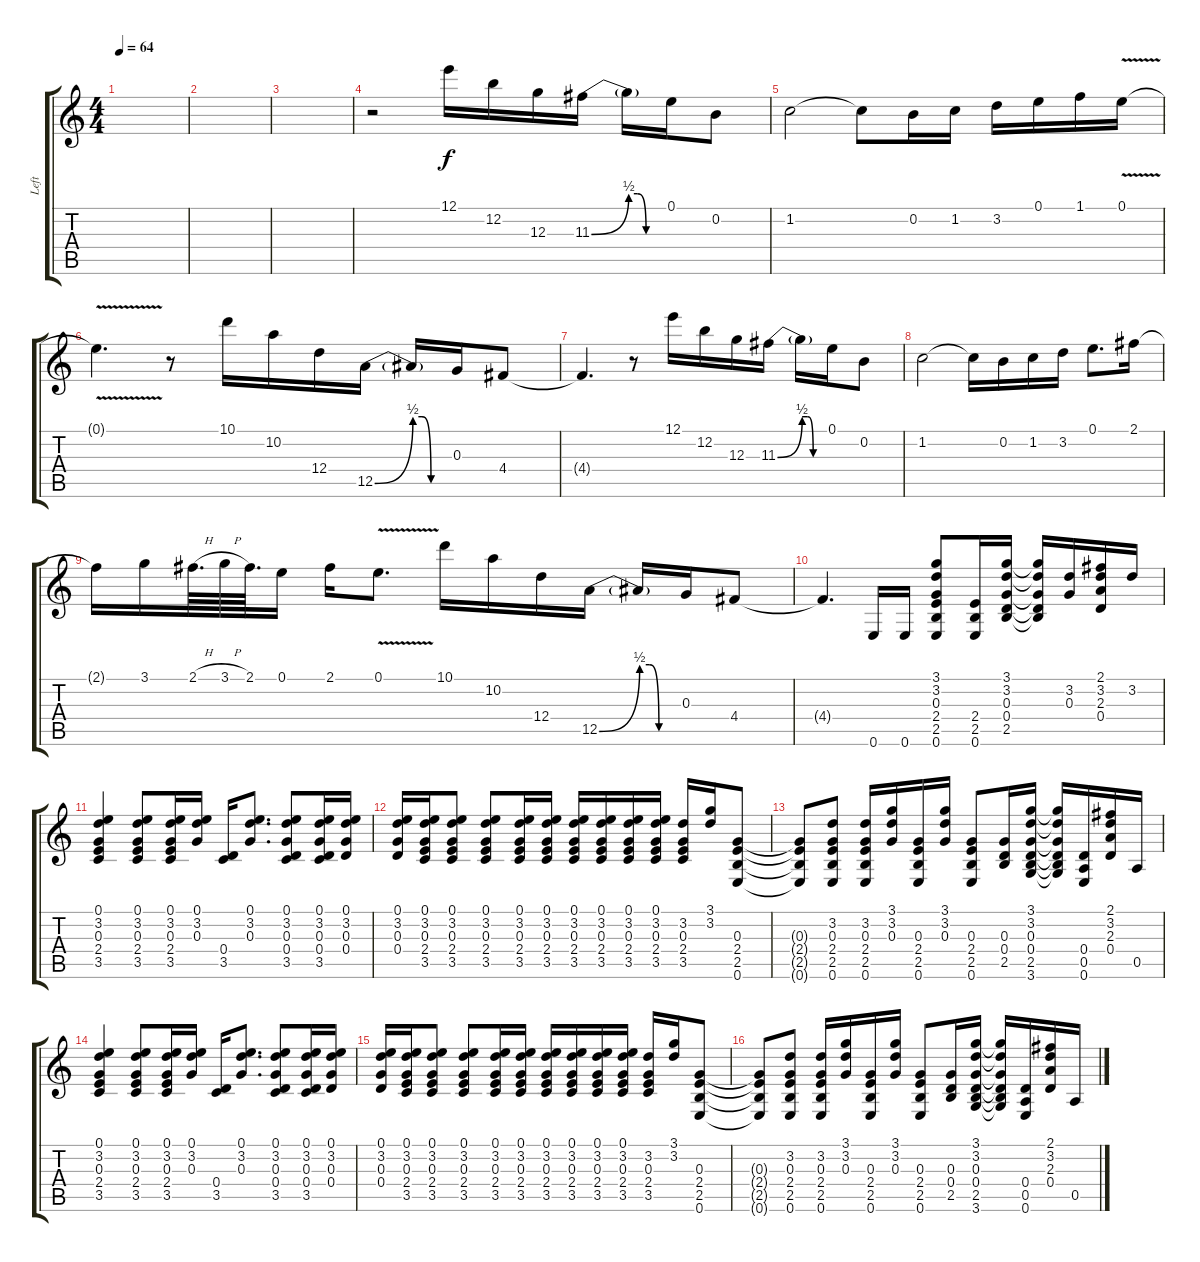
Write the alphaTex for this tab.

\track ("Left" "Left") {instrument acousticguitarsteel}
\staff {score tabs}
\tuning (E4 B3 G3 D3 A2 E2) {hide}
\ts (4 4)
\tempo 64
\clef g2
\ks c
|
|
|
r.2 12.1.16 12.2.16 12.3.16 11.3{be (bend 0 0 60 2)}.16 11.3{be (custom 0 2 15 2 30 0 60 0) t}.16 0.1.16 0.2.8 |
1.2.2 1.2{t}.8 0.2.16 1.2.16 3.2.16 0.1.16 1.1.16 0.1{v}.16 |
0.1{v t}.4{d} r.8 10.1.16 10.2.16 12.4.16 12.5{be (bend 0 0 60 2)}.16 12.5{be (custom 0 2 15 2 30 0 60 0) t}.16 0.3.16 4.4.8 |
4.4{t}.4{d} r.8 12.1.16 12.2.16 12.3.16 11.3{be (bend 0 0 60 2)}.16 11.3{be (custom 0 2 15 2 30 0 60 0) t}.16 0.1.16 0.2.8 |
1.2.2 1.2{t}.16 0.2.16 1.2.16 3.2.16 0.1.8{d} 2.1.16 |
2.1{t}.16 3.1.16 2.1{h}.64{d} 3.1{h}.64 2.1.64{d} 0.1.16 2.1.16 0.1{v}.8{d} 10.1.16 10.2.16 12.4.16 12.5{be (bend 0 0 60 2)}.16 12.5{be (custom 0 2 15 2 30 0 60 0) t}.16 0.3.16 4.4.8 |
4.4{t}.4{d} 0.6.16 0.6.16 (3.1 3.2 0.3 2.4 2.5 0.6).8 (2.4 2.5 0.6).16 (3.1 3.2 0.3 0.4 2.5).16 (3.1{t} 3.2{t} 0.3{t} 0.4{t} 2.5{t}).16 (3.2 0.3).16 (2.1 3.2 2.3 0.4).16 3.2.16 |
(0.1 3.2 0.3 2.4 3.5).4 (0.1 3.2 0.3 2.4 3.5).8 (0.1 3.2 0.3 2.4 3.5).16 (0.1 3.2 0.3).16 (0.4 3.5).16 (0.1 3.2 0.3).8{d} (0.1 3.2 0.3 0.4 3.5).8 (0.1 3.2 0.3 0.4 3.5).16 (0.1 3.2 0.3 0.4).16 |
(0.1 3.2 0.3 0.4).16 (0.1 3.2 0.3 2.4 3.5).16 (0.1 3.2 0.3 2.4 3.5).8 (0.1 3.2 0.3 2.4 3.5).8 (0.1 3.2 0.3 2.4 3.5).16 (0.1 3.2 0.3 2.4 3.5).16 (0.1 3.2 0.3 2.4 3.5).16 (0.1 3.2 0.3 2.4 3.5).16 (0.1 3.2 0.3 2.4 3.5).16 (0.1 3.2 0.3 2.4 3.5).16 (3.2 0.3 2.4 3.5).16 (3.1 3.2).16 (0.3 2.4 2.5 0.6).8 |
(0.3{t} 2.4{t} 2.5{t} 0.6{t}).8 (3.2 0.3 2.4 2.5 0.6).8 (3.2 0.3 2.4 2.5 0.6).16 (3.1 3.2 0.3).16 (0.3 2.4 2.5 0.6).16 (3.1 3.2 0.3).16 (0.3 2.4 2.5 0.6).8 (0.3 0.4 2.5).16 (3.1 3.2 0.3 0.4 2.5 3.6).16 (3.1{t} 3.2{t} 0.3{t} 0.4{t} 2.5{t} 3.6{t}).16 (0.4 0.5 0.6).16 (2.1 3.2 2.3 0.4).16 0.5.16 |
(0.1 3.2 0.3 2.4 3.5).4 (0.1 3.2 0.3 2.4 3.5).8 (0.1 3.2 0.3 2.4 3.5).16 (0.1 3.2 0.3).16 (0.4 3.5).16 (0.1 3.2 0.3).8{d} (0.1 3.2 0.3 0.4 3.5).8 (0.1 3.2 0.3 0.4 3.5).16 (0.1 3.2 0.3 0.4).16 |
(0.1 3.2 0.3 0.4).16 (0.1 3.2 0.3 2.4 3.5).16 (0.1 3.2 0.3 2.4 3.5).8 (0.1 3.2 0.3 2.4 3.5).8 (0.1 3.2 0.3 2.4 3.5).16 (0.1 3.2 0.3 2.4 3.5).16 (0.1 3.2 0.3 2.4 3.5).16 (0.1 3.2 0.3 2.4 3.5).16 (0.1 3.2 0.3 2.4 3.5).16 (0.1 3.2 0.3 2.4 3.5).16 (3.2 0.3 2.4 3.5).16 (3.1 3.2).16 (0.3 2.4 2.5 0.6).8 |
(0.3{t} 2.4{t} 2.5{t} 0.6{t}).8 (3.2 0.3 2.4 2.5 0.6).8 (3.2 0.3 2.4 2.5 0.6).16 (3.1 3.2 0.3).16 (0.3 2.4 2.5 0.6).16 (3.1 3.2 0.3).16 (0.3 2.4 2.5 0.6).8 (0.3 0.4 2.5).16 (3.1 3.2 0.3 0.4 2.5 3.6).16 (3.1{t} 3.2{t} 0.3{t} 0.4{t} 2.5{t} 3.6{t}).16 (0.4 0.5 0.6).16 (2.1 3.2 2.3 0.4).16 0.5.16
